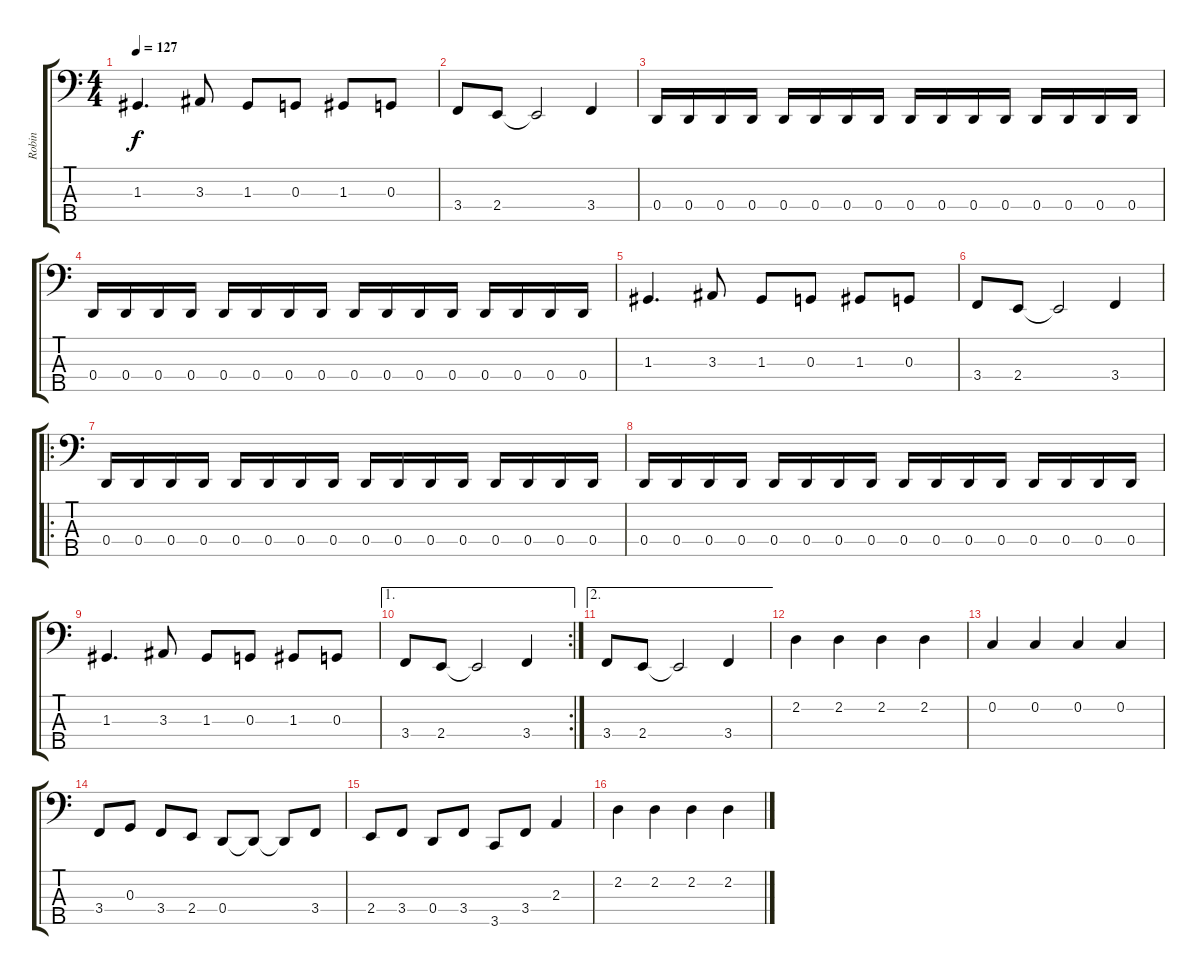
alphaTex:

\track ("Robin" "Robin") {instrument electricbasspick}
\staff {score tabs}
\tuning (F2 C2 G1 D1 A0) {hide}
\ts (4 4)
\tempo 127
\clef f4
\ks c
1.3.4{d dy f} 3.3.8 1.3.8 0.3.8 1.3.8 0.3.8 |
3.4.8 2.4.8 2.4{t}.2 3.4.4 |
0.4.16 0.4.16 0.4.16 0.4.16 0.4.16 0.4.16 0.4.16 0.4.16 0.4.16 0.4.16 0.4.16 0.4.16 0.4.16 0.4.16 0.4.16 0.4.16 |
0.4.16 0.4.16 0.4.16 0.4.16 0.4.16 0.4.16 0.4.16 0.4.16 0.4.16 0.4.16 0.4.16 0.4.16 0.4.16 0.4.16 0.4.16 0.4.16 |
1.3.4{d} 3.3.8 1.3.8 0.3.8 1.3.8 0.3.8 |
3.4.8 2.4.8 2.4{t}.2 3.4.4 |
\ro
0.4.16 0.4.16 0.4.16 0.4.16 0.4.16 0.4.16 0.4.16 0.4.16 0.4.16 0.4.16 0.4.16 0.4.16 0.4.16 0.4.16 0.4.16 0.4.16 |
0.4.16 0.4.16 0.4.16 0.4.16 0.4.16 0.4.16 0.4.16 0.4.16 0.4.16 0.4.16 0.4.16 0.4.16 0.4.16 0.4.16 0.4.16 0.4.16 |
1.3.4{d} 3.3.8 1.3.8 0.3.8 1.3.8 0.3.8 |
\ae 1
\rc 2
3.4.8 2.4.8 2.4{t}.2 3.4.4 |
\ae 2
3.4.8 2.4.8 2.4{t}.2 3.4.4 |
2.2.4 2.2.4 2.2.4 2.2.4 |
0.2.4 0.2.4 0.2.4 0.2.4 |
3.4.8 0.3.8 3.4.8 2.4.8 0.4.8 0.4{t}.8 0.4{t}.8 3.4.8 |
2.4.8 3.4.8 0.4.8 3.4.8 3.5.8 3.4.8 2.3.4 |
2.2.4 2.2.4 2.2.4 2.2.4
